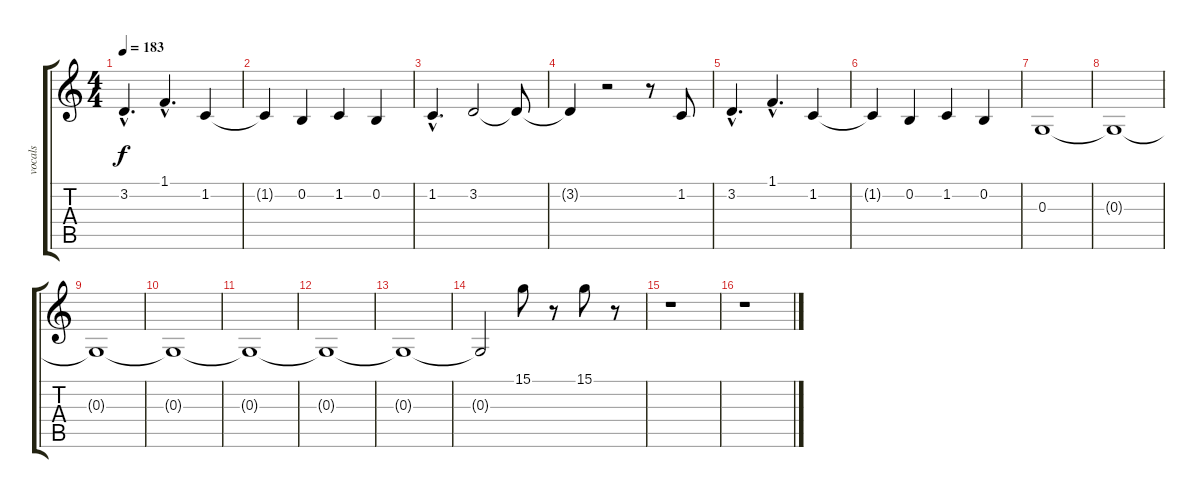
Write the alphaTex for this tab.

\track ("vocals" "vocals") {instrument lead2sawtooth}
\staff {score tabs}
\tuning (E4 B3 G3 D3 A2 E2) {hide}
\ts (4 4)
\tempo 183
\clef g2
\ks c
3.2{hac}.4{d dy f} 1.1{hac}.4{d} 1.2.4 |
1.2{t}.4 0.2.4 1.2.4 0.2.4 |
1.2{hac}.4{d} 3.2.2 3.2{t}.8 |
3.2{t}.4 r.2 r.8 1.2.8 |
3.2{hac}.4{d} 1.1{hac}.4{d} 1.2.4 |
1.2{t}.4 0.2.4 1.2.4 0.2.4 |
0.3.1 |
0.3{t}.1 |
0.3{t}.1 |
0.3{t}.1 |
0.3{t}.1 |
0.3{t}.1 |
0.3{t}.1 |
0.3{t}.2 15.1.8 r.8 15.1.8 r.8 |
r.1 |
r.1
